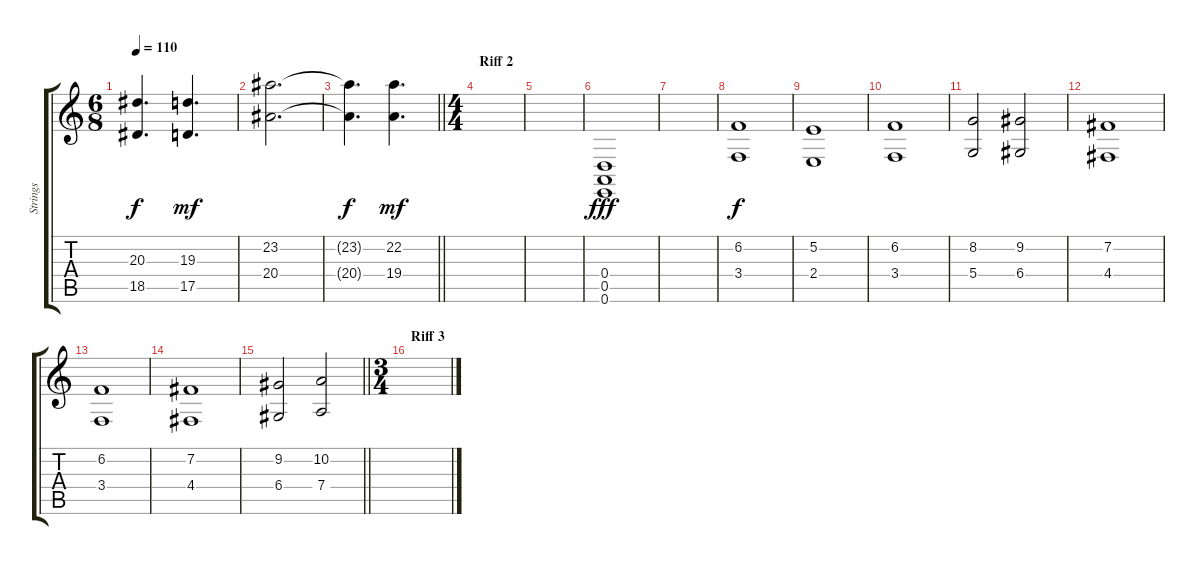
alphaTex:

\track ("Strings" "Strings") {instrument stringensemble1}
\staff {score tabs}
\tuning (E4 B3 G3 D3 A2 E2) {hide}
\ts (6 8)
\tempo 110
\clef g2
\ks c
(20.3{t} 18.5{t}).4{d dy f} (19.3 17.5).4{d dy mf} |
(23.2 20.4).2{d} |
\barLineRight lightlight
(23.2{t} 20.4{t}).4{d dy f} (22.2 19.4).4{d dy mf} |
\ts (4 4)
\section ("" "Riff 2")
|
|
(0.4 0.5 0.6).1{dy fff instrument timpani} |
|
(6.2 3.4).1{dy f instrument stringensemble1} |
(5.2 2.4).1 |
(6.2 3.4).1 |
(8.2 5.4).2 (9.2 6.4).2 |
(7.2 4.4).1 |
(6.2 3.4).1 |
(7.2 4.4).1 |
\barLineRight lightlight
(9.2 6.4).2 (10.2 7.4).2 |
\ts (3 4)
\section ("" "Riff 3")
